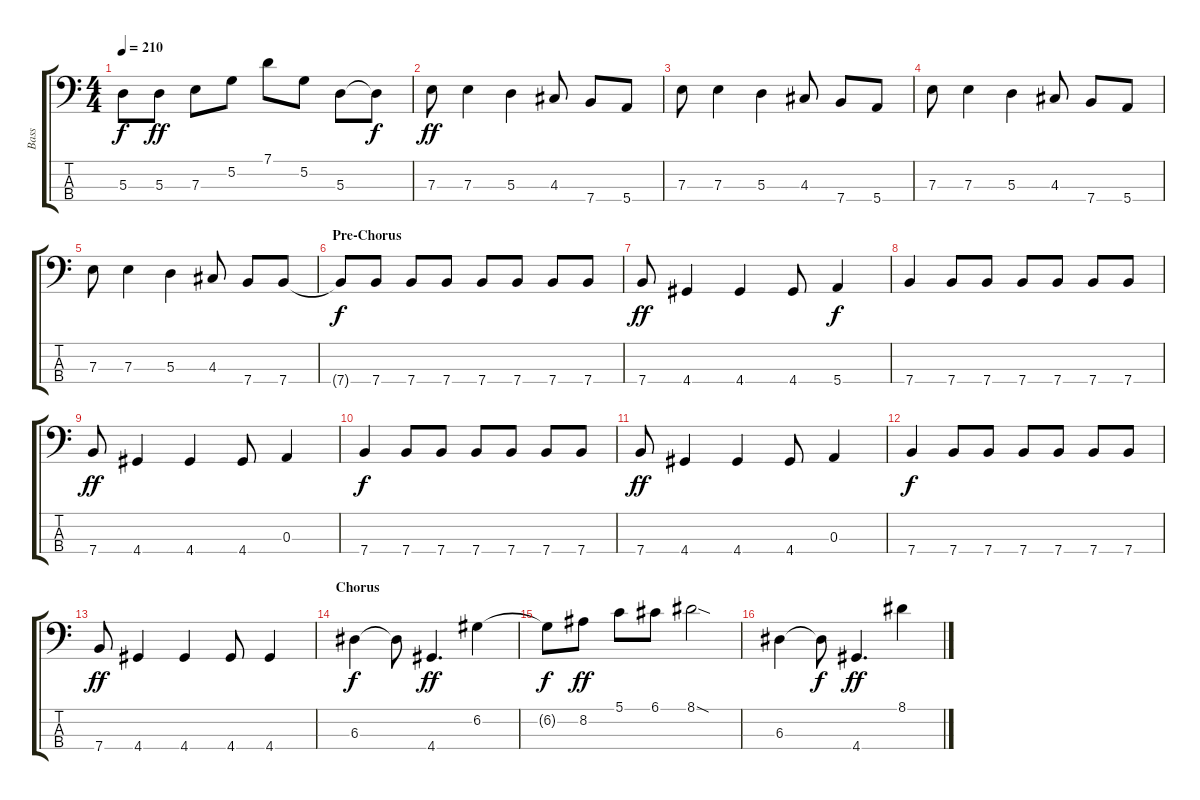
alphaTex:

\track ("Bass" "Bass") {instrument electricbassfinger}
\staff {score tabs}
\tuning (G2 D2 A1 E1) {hide}
\ts (4 4)
\tempo 210
\clef f4
\ks c
5.3{t}.8{dy f} 5.3.8{dy ff} 7.3.8 5.2.8 7.1.8 5.2.8 5.3.8 5.3{t}.8{dy f} |
7.3.8{dy ff} 7.3.4 5.3.4 4.3.8 7.4.8 5.4.8 |
7.3.8 7.3.4 5.3.4 4.3.8 7.4.8 5.4.8 |
7.3.8 7.3.4 5.3.4 4.3.8 7.4.8 5.4.8 |
7.3.8 7.3.4 5.3.4 4.3.8 7.4.8 7.4.8 |
\section ("" "Pre-Chorus")
7.4{t}.8{dy f} 7.4.8 7.4.8 7.4.8 7.4.8 7.4.8 7.4.8 7.4.8 |
7.4.8{dy ff} 4.4.4 4.4.4 4.4.8 5.4.4{dy f} |
7.4.4 7.4.8 7.4.8 7.4.8 7.4.8 7.4.8 7.4.8 |
7.4.8{dy ff} 4.4.4 4.4.4 4.4.8 0.3.4 |
7.4.4{dy f} 7.4.8 7.4.8 7.4.8 7.4.8 7.4.8 7.4.8 |
7.4.8{dy ff} 4.4.4 4.4.4 4.4.8 0.3.4 |
7.4.4{dy f} 7.4.8 7.4.8 7.4.8 7.4.8 7.4.8 7.4.8 |
7.4.8{dy ff} 4.4.4 4.4.4 4.4.8 4.4.4 |
\section ("" "Chorus")
6.3.4{dy f} 6.3{t}.8 4.4.4{d dy ff} 6.2.4 |
6.2{t}.8{dy f} 8.2.8{dy ff} 5.1.8 6.1.8 8.1{sod}.2 |
6.3.4 6.3{t}.8{dy f} 4.4.4{d dy ff} 8.1.4
